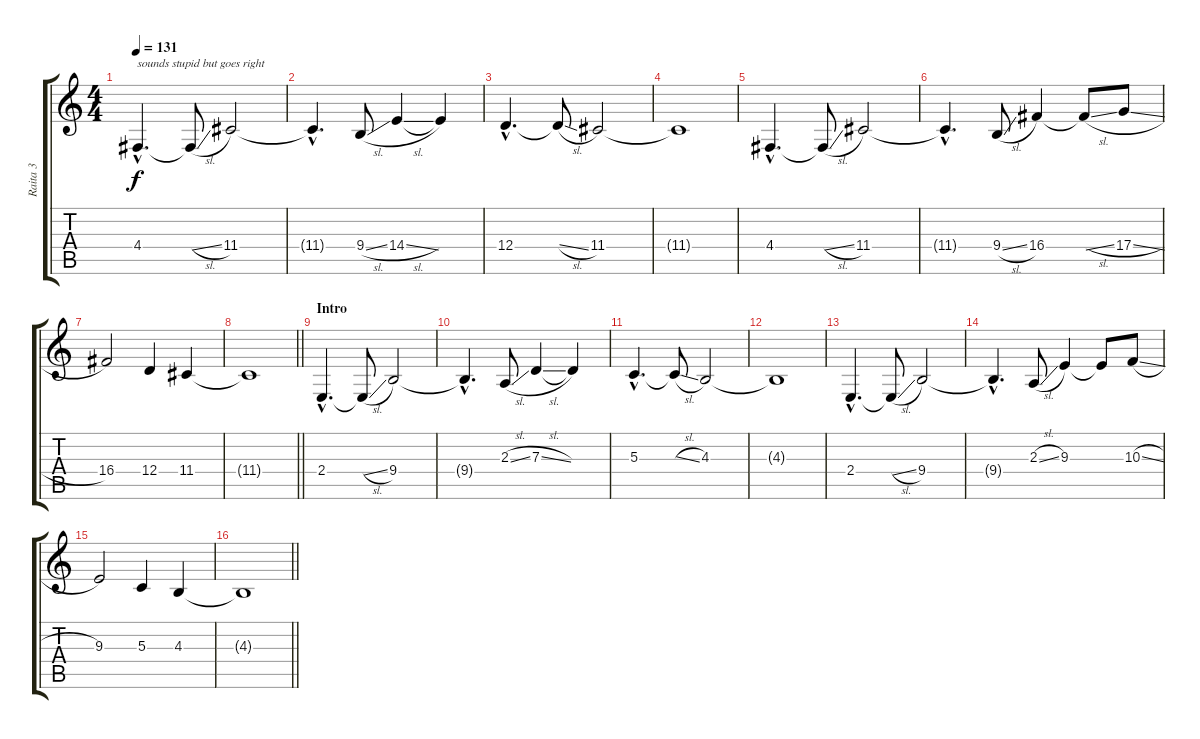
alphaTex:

\track ("Raita 3" "Raita 3") {instrument choiraahs}
\staff {score tabs}
\tuning (E4 B3 G3 D3 A2 E2) {hide}
\ts (4 4)
\section ("" "")
\tempo 131
\clef g2
\ks c
4.4{hac}.4{d txt "sounds stupid but goes right" dy f instrument choiraahs} 4.4{sl t}.8 11.4.2 |
11.4{hac t}.4{d} 9.4{sl}.8 14.4{sl}.4 14.4{t}.4 |
12.4{hac}.4{d} 12.4{sl t}.8 11.4.2 |
11.4{t}.1 |
4.4{hac}.4{d} 4.4{sl t}.8 11.4.2 |
11.4{hac t}.4{d} 9.4{sl}.8 16.4.4 16.4{sl t}.8 17.4{sl}.8 |
16.4.2 12.4.4 11.4.4 |
\barLineRight lightlight
11.4{t}.1 |
\section ("" "Intro")
2.4{hac}.4{d} 2.4{sl t}.8 9.4.2 |
9.4{hac t}.4{d} 2.3{sl}.8 7.3{sl}.4 7.3{t}.4 |
5.3{hac}.4{d} 5.3{sl t}.8 4.3.2 |
4.3{t}.1 |
2.4{hac}.4{d} 2.4{sl t}.8 9.4.2 |
9.4{hac t}.4{d} 2.3{sl}.8 9.3.4 9.3{t}.8 10.3{sl}.8 |
9.3.2 5.3.4 4.3.4 |
\barLineRight lightlight
4.3{t}.1{volume 2}
